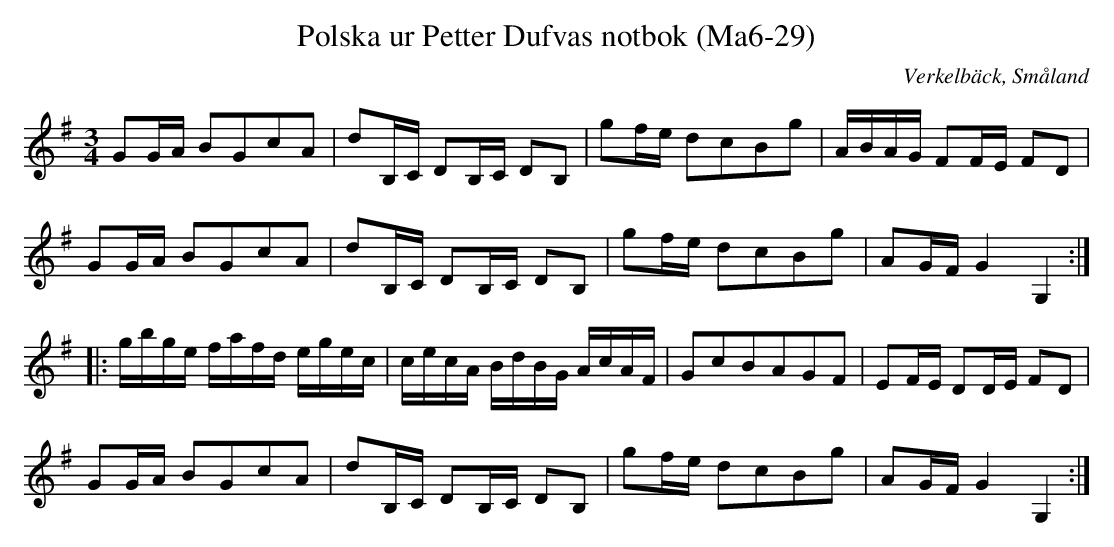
X:1
T:Polska ur Petter Dufvas notbok (Ma6-29)
O:Verkelbäck, Småland
M:3/4
L:1/8
K:G
GG/A/ BGcA|dB,/C/ DB,/C/ DB,|gf/e/ dcBg|A/B/A/G/ FF/E/ FD|
GG/A/ BGcA|dB,/C/ DB,/C/ DB,|gf/e/ dcBg|AG/F/ G2G,2:|
|:g/b/g/e/ f/a/f/d/ e/g/e/c/|c/e/c/A/ B/d/B/G/ A/c/A/F/|GcBAGF|EF/E/ DD/E/ FD|
GG/A/ BGcA|dB,/C/ DB,/C/ DB,|gf/e/ dcBg|AG/F/ G2G,2:|
